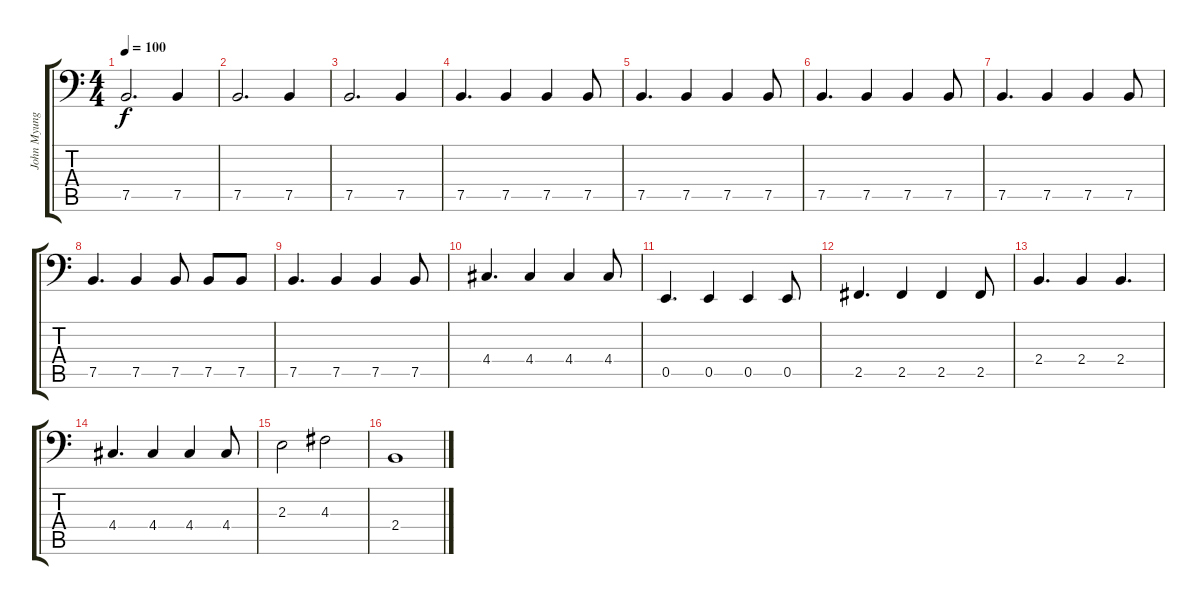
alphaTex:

\track ("John Myung (Bass)" "John Myung") {instrument electricbassfinger}
\staff {score tabs}
\tuning (C3 G2 D2 A1 E1 B0) {hide}
\ts (4 4)
\tempo 100
\clef f4
\ks c
7.5.2{d dy f} 7.5.4 |
7.5.2{d} 7.5.4 |
7.5.2{d} 7.5.4 |
7.5.4{d} 7.5.4 7.5.4 7.5.8 |
7.5.4{d} 7.5.4 7.5.4 7.5.8 |
7.5.4{d} 7.5.4 7.5.4 7.5.8 |
7.5.4{d} 7.5.4 7.5.4 7.5.8 |
7.5.4{d} 7.5.4 7.5.8 7.5.8 7.5.8 |
7.5.4{d} 7.5.4 7.5.4 7.5.8 |
4.4.4{d} 4.4.4 4.4.4 4.4.8 |
0.5.4{d} 0.5.4 0.5.4 0.5.8 |
2.5.4{d} 2.5.4 2.5.4 2.5.8 |
2.4.4{d} 2.4.4 2.4.4{d} |
4.4.4{d} 4.4.4 4.4.4 4.4.8 |
2.3.2 4.3.2 |
2.4.1
